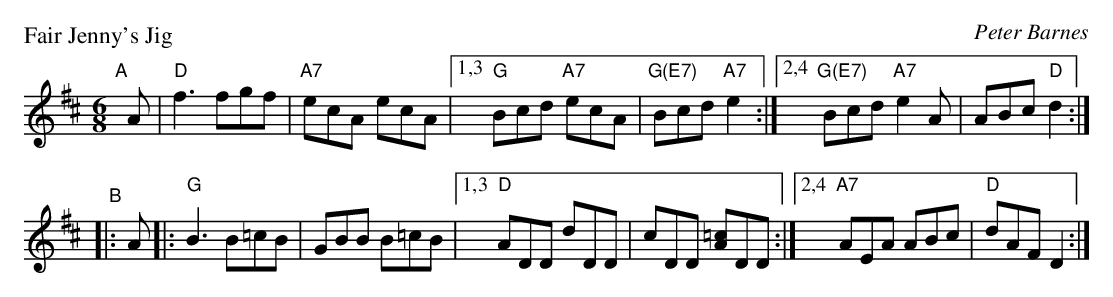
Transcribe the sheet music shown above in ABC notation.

X:1
P: Fair Jenny's Jig
C: Peter Barnes
M: 6/8
L: 1/8
K: D
"^A"[|] A \
| "D"f3 fgf | "A7"ecA ecA |[1,3 "G"Bcd "A7"ecA | "G(E7)"Bcd "A7"e2 \
                         :|[2,4 "G(E7)"Bcd "A7"e2A | ABc "D"d2 :|
"^B"|: A \
|: "G"B3 B=cB | GBB B=cB |[1,3 "D"ADD dDD | cDD [=cA]DD \
                        :|[2,4 "A7"AEA ABc | "D"dAF D2 :|
